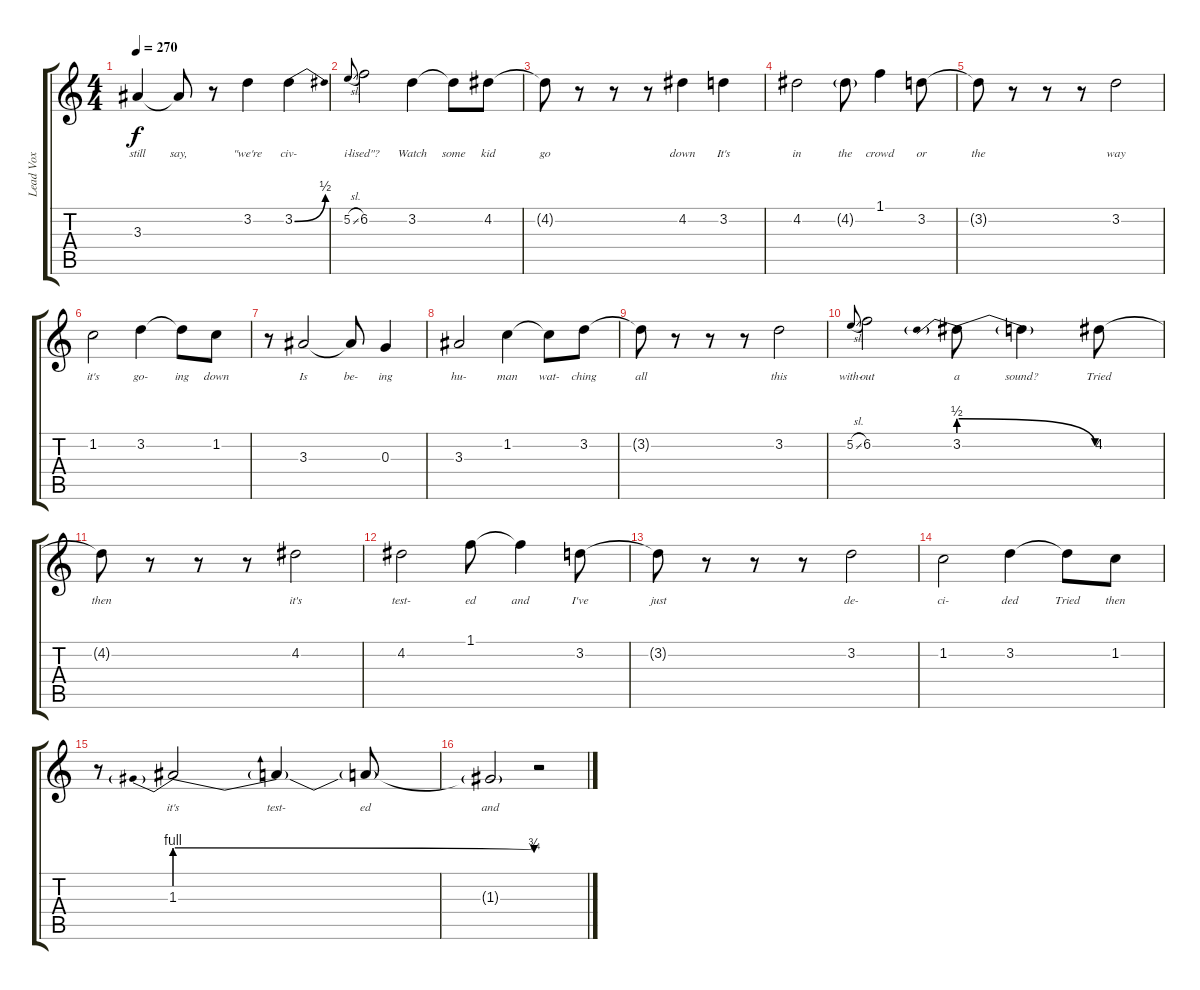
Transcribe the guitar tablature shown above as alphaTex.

\track ("Lead Vox" "Lead Vox") {instrument distortionguitar}
\staff {score tabs}
\tuning (E4 B3 G3 D3 A2 E2) {hide}
\ts (4 4)
\tempo 270
\clef g2
\ks c
3.3.4{lyrics (0 "still") lyrics (1 "") lyrics (2 "") lyrics (3 "") lyrics (4 "") dy f} 3.3{t}.8{lyrics (0 "say,") lyrics (1 "") lyrics (2 "") lyrics (3 "") lyrics (4 "")} r.8 3.2.4{lyrics (0 "\"we're") lyrics (1 "") lyrics (2 "") lyrics (3 "") lyrics (4 "")} 3.2{be (bend 0 0 60 2)}.4{lyrics (0 "civ-") lyrics (1 "") lyrics (2 "") lyrics (3 "") lyrics (4 "")} |
5.2{sl}.8{lyrics (0 "i-") lyrics (1 "") lyrics (2 "") lyrics (3 "") lyrics (4 "") gr onbeat} 6.2.2{lyrics (0 "lised\"?") lyrics (1 "") lyrics (2 "") lyrics (3 "") lyrics (4 "")} 3.2.4{lyrics (0 "Watch") lyrics (1 "") lyrics (2 "") lyrics (3 "") lyrics (4 "")} 3.2{t}.8{lyrics (0 "some") lyrics (1 "") lyrics (2 "") lyrics (3 "") lyrics (4 "")} 4.2.8{lyrics (0 "kid") lyrics (1 "") lyrics (2 "") lyrics (3 "") lyrics (4 "")} |
4.2{t}.8{lyrics (0 "go") lyrics (1 "") lyrics (2 "") lyrics (3 "") lyrics (4 "")} r.8 r.8 r.8 4.2.4{lyrics (0 "down") lyrics (1 "") lyrics (2 "") lyrics (3 "") lyrics (4 "")} 3.2.4{lyrics (0 "It's") lyrics (1 "") lyrics (2 "") lyrics (3 "") lyrics (4 "")} |
4.2.2{lyrics (0 "in") lyrics (1 "") lyrics (2 "") lyrics (3 "") lyrics (4 "")} 4.2{g}.8{lyrics (0 "the") lyrics (1 "") lyrics (2 "") lyrics (3 "") lyrics (4 "")} 1.1.4{lyrics (0 "crowd") lyrics (1 "") lyrics (2 "") lyrics (3 "") lyrics (4 "")} 3.2.8{lyrics (0 "or") lyrics (1 "") lyrics (2 "") lyrics (3 "") lyrics (4 "")} |
3.2{t}.8{lyrics (0 "the") lyrics (1 "") lyrics (2 "") lyrics (3 "") lyrics (4 "")} r.8 r.8 r.8 3.2.2{lyrics (0 "way") lyrics (1 "") lyrics (2 "") lyrics (3 "") lyrics (4 "")} |
1.2.2{lyrics (0 "it's") lyrics (1 "") lyrics (2 "") lyrics (3 "") lyrics (4 "")} 3.2.4{lyrics (0 "go-") lyrics (1 "") lyrics (2 "") lyrics (3 "") lyrics (4 "")} 3.2{t}.8{lyrics (0 "ing") lyrics (1 "") lyrics (2 "") lyrics (3 "") lyrics (4 "")} 1.2.8{lyrics (0 "down") lyrics (1 "") lyrics (2 "") lyrics (3 "") lyrics (4 "")} |
r.8 3.3.2{lyrics (0 "Is") lyrics (1 "") lyrics (2 "") lyrics (3 "") lyrics (4 "")} 3.3{t}.8{lyrics (0 "be-") lyrics (1 "") lyrics (2 "") lyrics (3 "") lyrics (4 "")} 0.3.4{lyrics (0 "ing") lyrics (1 "") lyrics (2 "") lyrics (3 "") lyrics (4 "")} |
3.3.2{lyrics (0 "hu-") lyrics (1 "") lyrics (2 "") lyrics (3 "") lyrics (4 "")} 1.2.4{lyrics (0 "man") lyrics (1 "") lyrics (2 "") lyrics (3 "") lyrics (4 "")} 1.2{t}.8{lyrics (0 "wat-") lyrics (1 "") lyrics (2 "") lyrics (3 "") lyrics (4 "")} 3.2.8{lyrics (0 "ching") lyrics (1 "") lyrics (2 "") lyrics (3 "") lyrics (4 "")} |
3.2{t}.8{lyrics (0 "all") lyrics (1 "") lyrics (2 "") lyrics (3 "") lyrics (4 "")} r.8 r.8 r.8 3.2.2{lyrics (0 "this") lyrics (1 "") lyrics (2 "") lyrics (3 "") lyrics (4 "")} |
5.2{sl}.8{lyrics (0 "with-") lyrics (1 "") lyrics (2 "") lyrics (3 "") lyrics (4 "") gr onbeat} 6.2.2{lyrics (0 "out") lyrics (1 "") lyrics (2 "") lyrics (3 "") lyrics (4 "")} 3.2{be (prebendrelease 0 2 60 0)}.8{lyrics (0 "a") lyrics (1 "") lyrics (2 "") lyrics (3 "") lyrics (4 "")} 3.2{t}.4{lyrics (0 "sound?") lyrics (1 "") lyrics (2 "") lyrics (3 "") lyrics (4 "")} 4.2.8{lyrics (0 "Tried") lyrics (1 "") lyrics (2 "") lyrics (3 "") lyrics (4 "")} |
4.2{t}.8{lyrics (0 "then") lyrics (1 "") lyrics (2 "") lyrics (3 "") lyrics (4 "")} r.8 r.8 r.8 4.2.2{lyrics (0 "it's") lyrics (1 "") lyrics (2 "") lyrics (3 "") lyrics (4 "")} |
4.2.2{lyrics (0 "test-") lyrics (1 "") lyrics (2 "") lyrics (3 "") lyrics (4 "")} 1.1.8{lyrics (0 "ed") lyrics (1 "") lyrics (2 "") lyrics (3 "") lyrics (4 "")} 1.1{t}.4{lyrics (0 "and") lyrics (1 "") lyrics (2 "") lyrics (3 "") lyrics (4 "")} 3.2.8{lyrics (0 "I've") lyrics (1 "") lyrics (2 "") lyrics (3 "") lyrics (4 "")} |
3.2{t}.8{lyrics (0 "just") lyrics (1 "") lyrics (2 "") lyrics (3 "") lyrics (4 "")} r.8 r.8 r.8 3.2.2{lyrics (0 "de-") lyrics (1 "") lyrics (2 "") lyrics (3 "") lyrics (4 "")} |
1.2.2{lyrics (0 "ci-") lyrics (1 "") lyrics (2 "") lyrics (3 "") lyrics (4 "")} 3.2.4{lyrics (0 "ded") lyrics (1 "") lyrics (2 "") lyrics (3 "") lyrics (4 "")} 3.2{t}.8{lyrics (0 "Tried") lyrics (1 "") lyrics (2 "") lyrics (3 "") lyrics (4 "")} 1.2.8{lyrics (0 "then") lyrics (1 "") lyrics (2 "") lyrics (3 "") lyrics (4 "")} |
r.8 1.3{be (prebendrelease 0 4 60 3)}.2{lyrics (0 "it's") lyrics (1 "") lyrics (2 "") lyrics (3 "") lyrics (4 "")} 1.3{t}.4{lyrics (0 "test-") lyrics (1 "") lyrics (2 "") lyrics (3 "") lyrics (4 "")} 1.3{t}.8{lyrics (0 "ed") lyrics (1 "") lyrics (2 "") lyrics (3 "") lyrics (4 "")} |
1.3{t}.2{lyrics (0 "and") lyrics (1 "") lyrics (2 "") lyrics (3 "") lyrics (4 "")} r.2
